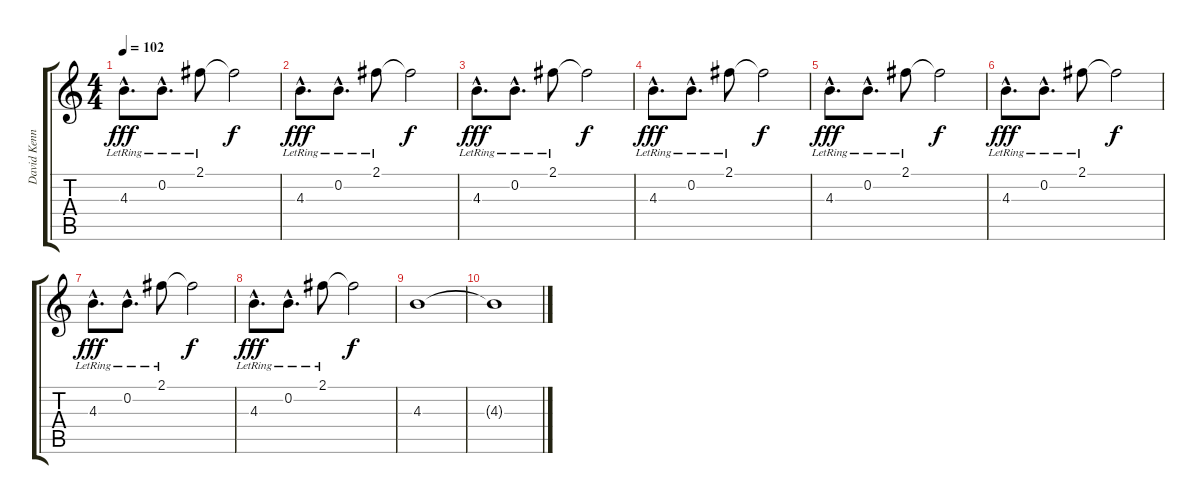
\track ("David Kennedy" "David Kenn") {instrument acousticguitarnylon}
\staff {score tabs}
\tuning (E4 B3 G3 D3 A2 E2) {hide}
\ts (4 4)
\tempo 102
\clef g2
\ks c
4.3{hac lr}.8{d dy fff} 0.2{hac lr}.8{d} 2.1{lr}.8 2.1{t}.2{dy f} |
4.3{hac lr}.8{d dy fff} 0.2{hac lr}.8{d} 2.1{lr}.8 2.1{t}.2{dy f} |
4.3{hac lr}.8{d dy fff} 0.2{hac lr}.8{d} 2.1{lr}.8 2.1{t}.2{dy f} |
4.3{hac lr}.8{d dy fff} 0.2{hac lr}.8{d} 2.1{lr}.8 2.1{t}.2{dy f} |
4.3{hac lr}.8{d dy fff} 0.2{hac lr}.8{d} 2.1{lr}.8 2.1{t}.2{dy f} |
4.3{hac lr}.8{d dy fff} 0.2{hac lr}.8{d} 2.1{lr}.8 2.1{t}.2{dy f} |
4.3{hac lr}.8{d dy fff} 0.2{hac lr}.8{d} 2.1{lr}.8 2.1{t}.2{dy f} |
4.3{hac lr}.8{d dy fff} 0.2{hac lr}.8{d} 2.1{lr}.8 2.1{t}.2{dy f} |
4.3.1 |
4.3{t}.1
